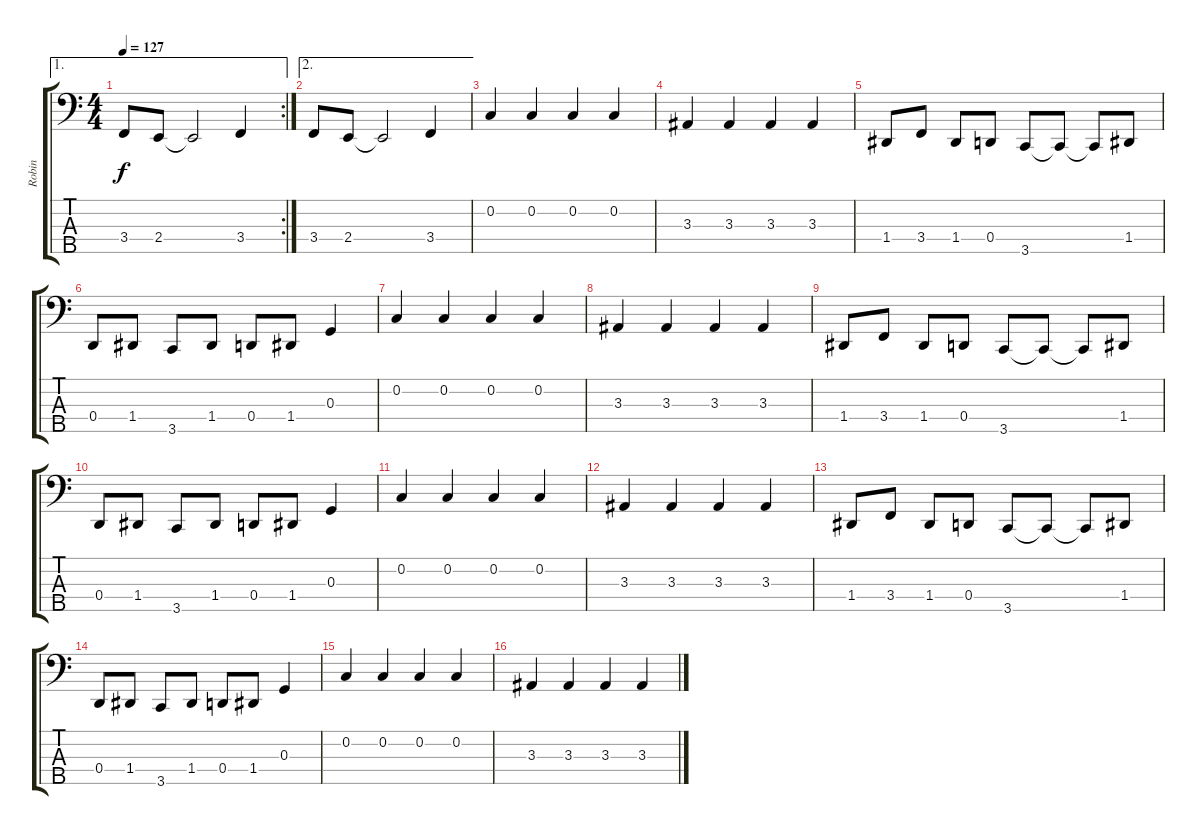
\track ("Robin" "Robin") {instrument electricbasspick}
\staff {score tabs}
\tuning (F2 C2 G1 D1 A0) {hide}
\ae 1
\rc 2
\ts (4 4)
\tempo 127
\clef f4
\ks c
3.4.8{dy f} 2.4.8 2.4{t}.2 3.4.4 |
\ae 2
3.4.8 2.4.8 2.4{t}.2 3.4.4 |
0.2.4 0.2.4 0.2.4 0.2.4 |
3.3.4 3.3.4 3.3.4 3.3.4 |
1.4.8 3.4.8 1.4.8 0.4.8 3.5.8 3.5{t}.8 3.5{t}.8 1.4.8 |
0.4.8 1.4.8 3.5.8 1.4.8 0.4.8 1.4.8 0.3.4 |
0.2.4 0.2.4 0.2.4 0.2.4 |
3.3.4 3.3.4 3.3.4 3.3.4 |
1.4.8 3.4.8 1.4.8 0.4.8 3.5.8 3.5{t}.8 3.5{t}.8 1.4.8 |
0.4.8 1.4.8 3.5.8 1.4.8 0.4.8 1.4.8 0.3.4 |
0.2.4 0.2.4 0.2.4 0.2.4 |
3.3.4 3.3.4 3.3.4 3.3.4 |
1.4.8 3.4.8 1.4.8 0.4.8 3.5.8 3.5{t}.8 3.5{t}.8 1.4.8 |
0.4.8 1.4.8 3.5.8 1.4.8 0.4.8 1.4.8 0.3.4 |
0.2.4 0.2.4 0.2.4 0.2.4 |
3.3.4 3.3.4 3.3.4 3.3.4
